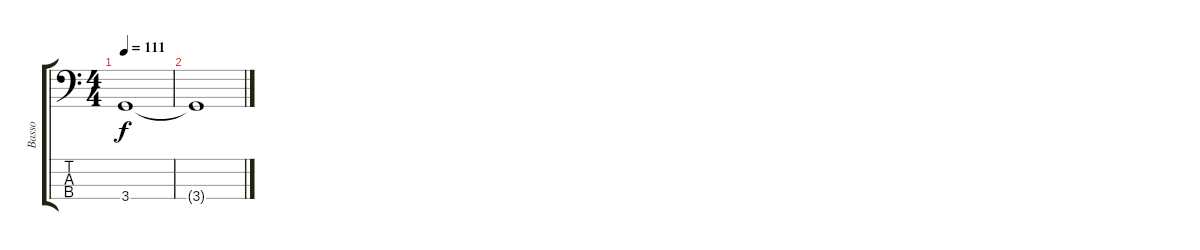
\track ("Basso" "Basso") {instrument electricbassfinger}
\staff {score tabs}
\tuning (G2 D2 A1 E1) {hide}
\ts (4 4)
\tempo 111
\clef f4
\ks c
3.4{t}.1{dy f} |
3.4{t}.1
